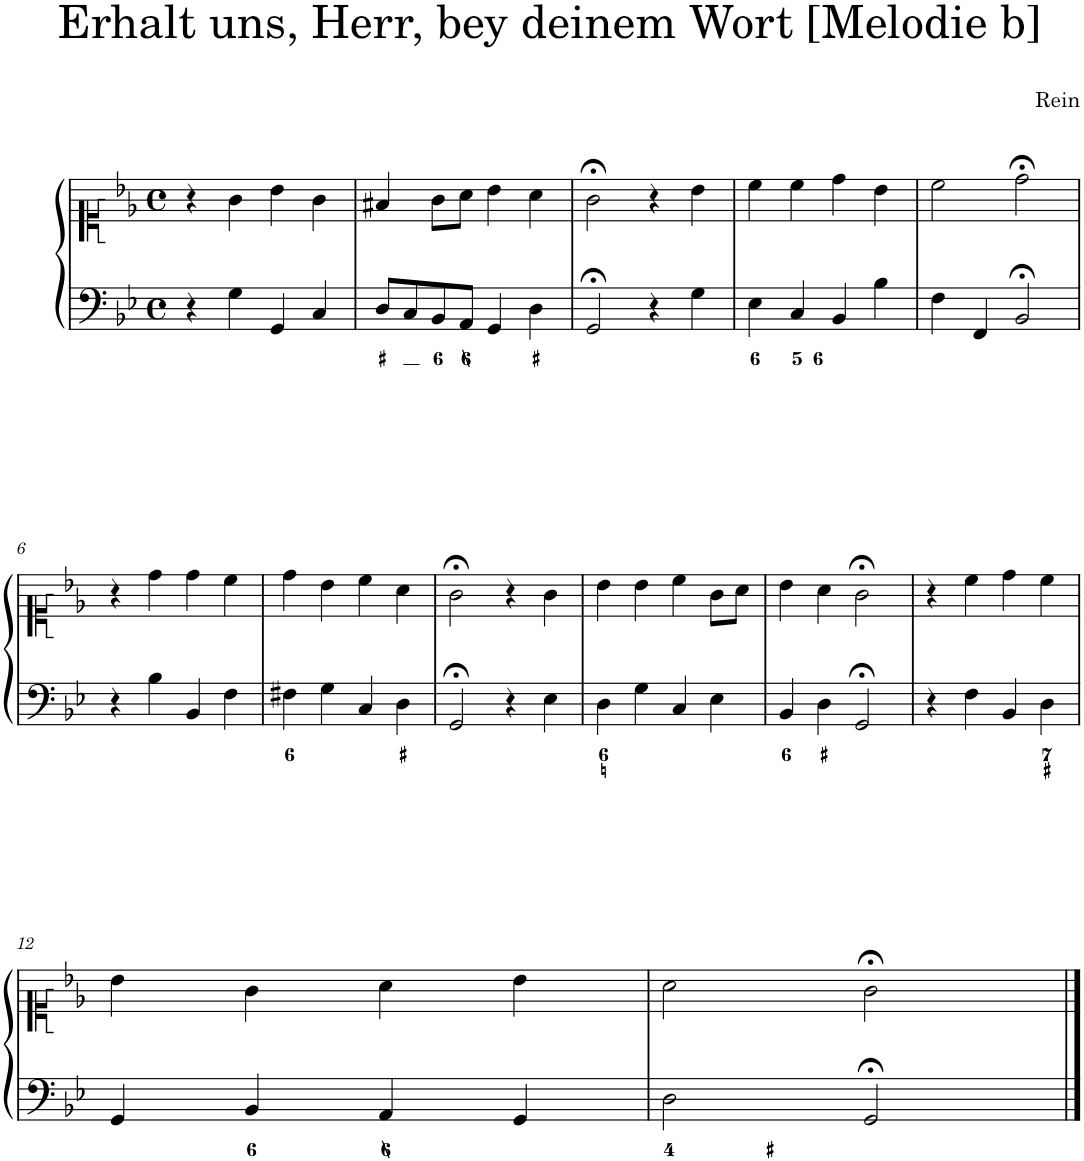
**kern	**kern
*part1	*part1
*staff2	*staff1
*I"Piano	*
*I'Pno.	*
*clefF4	*clefC1
*k[b-e-]	*k[b-e-]
*M4/4	*M4/4
*met(c)	*met(c)
=1	=1
4r	4r
4G\	4g\
4GG/	4b-\
4C/	4g\
=2	=2
8D/L	4f#X/
8C/	.
8BB-/	8g\L
8AA/J	8a\J
4GG/	4b-\
4D\	4a\
=3	=3
2GG;</	2g;<\
4r	4r
4G\	4b-\
=4	=4
4E-\	4cc\
4C/	4cc\
4BB-/	4dd\
4B-\	4b-\
=5	=5
4F\	2cc\
4FF/	.
2BB-;</	2dd;<\
!!LO:LB:g=z
=6	=6
4r	4r
4B-\	4dd\
4BB-/	4dd\
4F\	4cc\
=7	=7
4F#X\	4dd\
4G\	4b-\
4C/	4cc\
4D\	4a\
=8	=8
2GG;</	2g;<\
4r	4r
4E-\	4g\
=9	=9
4D\	4b-\
4G\	4b-\
4C/	4cc\
4E-\	8g\L
.	8a\J
=10	=10
4BB-/	4b-\
4D\	4a\
2GG;</	2g;<\
=11	=11
4r	4r
4F\	4cc\
4BB-/	4dd\
4D\	4cc\
!!LO:LB:g=z
=12	=12
4GG/	4b-\
4BB-/	4g\
4AA/	4a\
4GG/	4b-\
=13	=13
2D\	2a\
2GG;</	2g;<\
==	==
*-	*-
